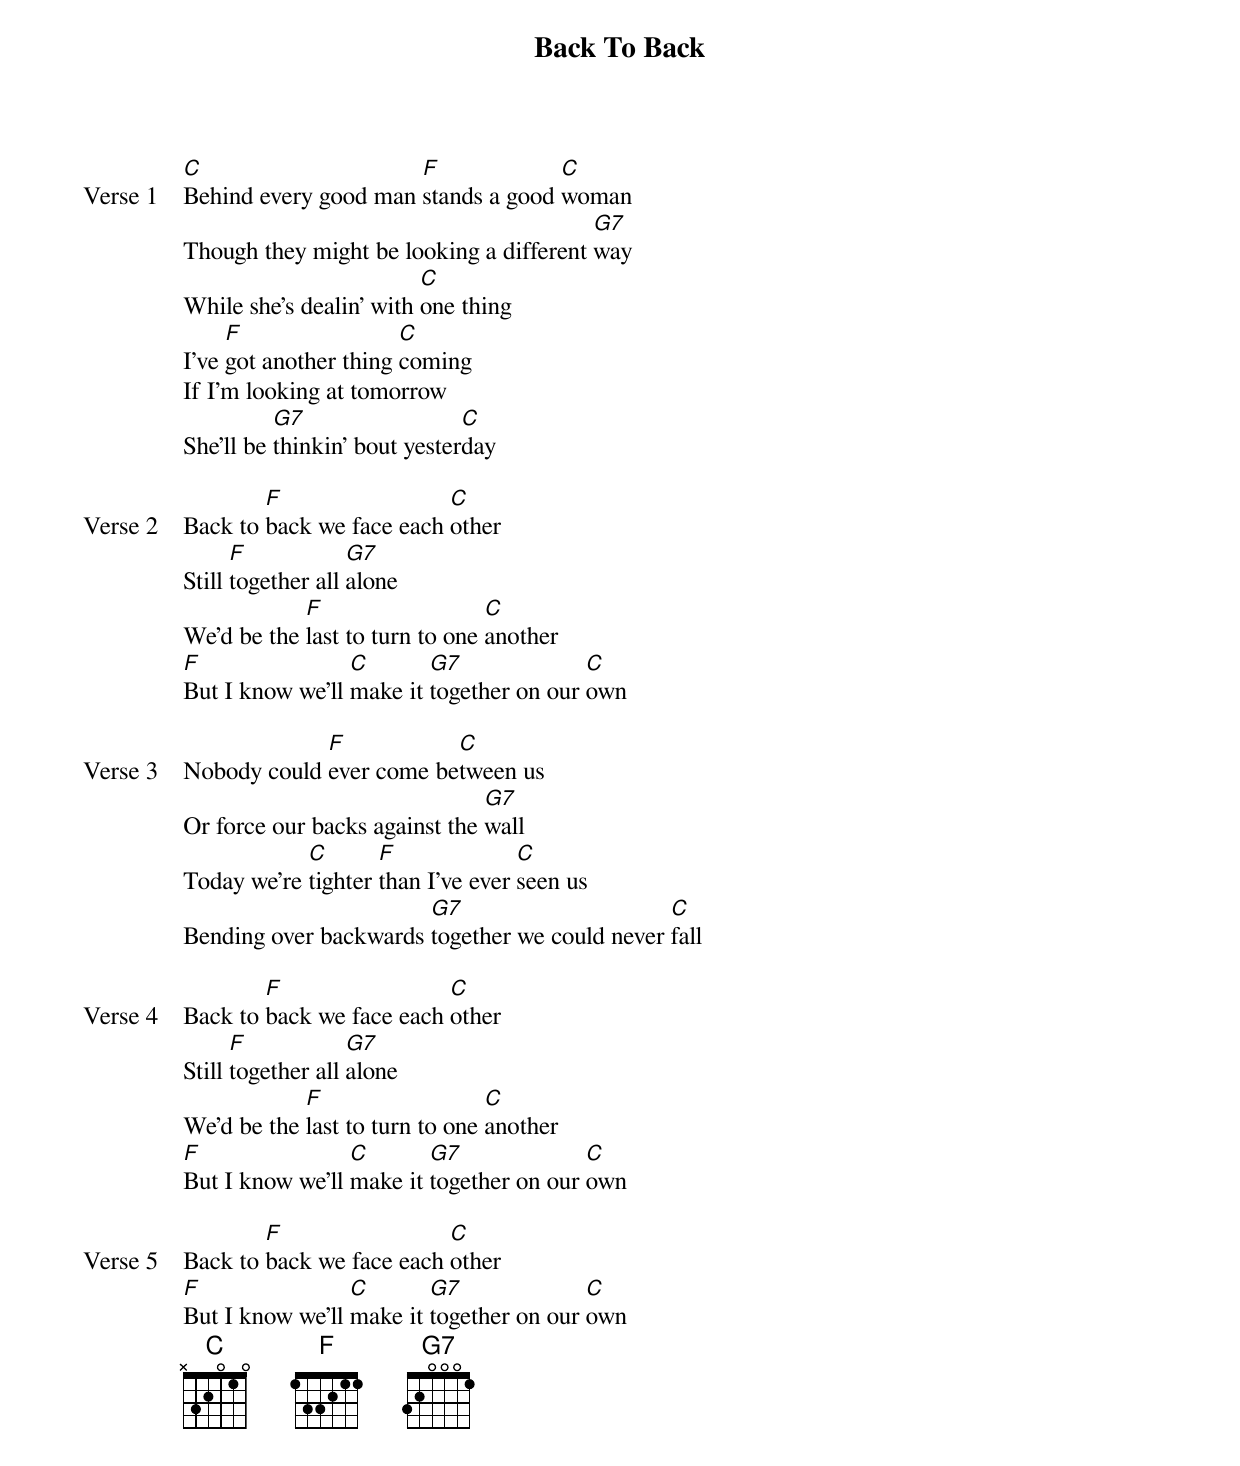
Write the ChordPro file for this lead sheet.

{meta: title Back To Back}
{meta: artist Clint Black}
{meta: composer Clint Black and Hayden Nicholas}
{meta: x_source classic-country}
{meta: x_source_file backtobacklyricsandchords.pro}
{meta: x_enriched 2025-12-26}

{start_of_verse: Verse 1}
[C]Behind every good man [F]stands a good [C]woman
Though they might be looking a different [G7]way
While she's dealin' with [C]one thing
I've [F]got another thing [C]coming
If I'm looking at tomorrow
She'll be [G7]thinkin' bout yester[C]day
{end_of_verse}

{start_of_verse: Verse 2}
Back to [F]back we face each [C]other
Still [F]together all [G7]alone
We'd be the [F]last to turn to one [C]another
[F]But I know we'll [C]make it [G7]together on our [C]own
{end_of_verse}

{start_of_verse: Verse 3}
Nobody could [F]ever come be[C]tween us
Or force our backs against the [G7]wall
Today we're [C]tighter [F]than I've ever [C]seen us
Bending over backwards [G7]together we could never [C]fall
{end_of_verse}

{start_of_verse: Verse 4}
Back to [F]back we face each [C]other
Still [F]together all [G7]alone
We'd be the [F]last to turn to one [C]another
[F]But I know we'll [C]make it [G7]together on our [C]own
{end_of_verse}

{start_of_verse: Verse 5}
Back to [F]back we face each [C]other
[F]But I know we'll [C]make it [G7]together on our [C]own
{end_of_verse}
